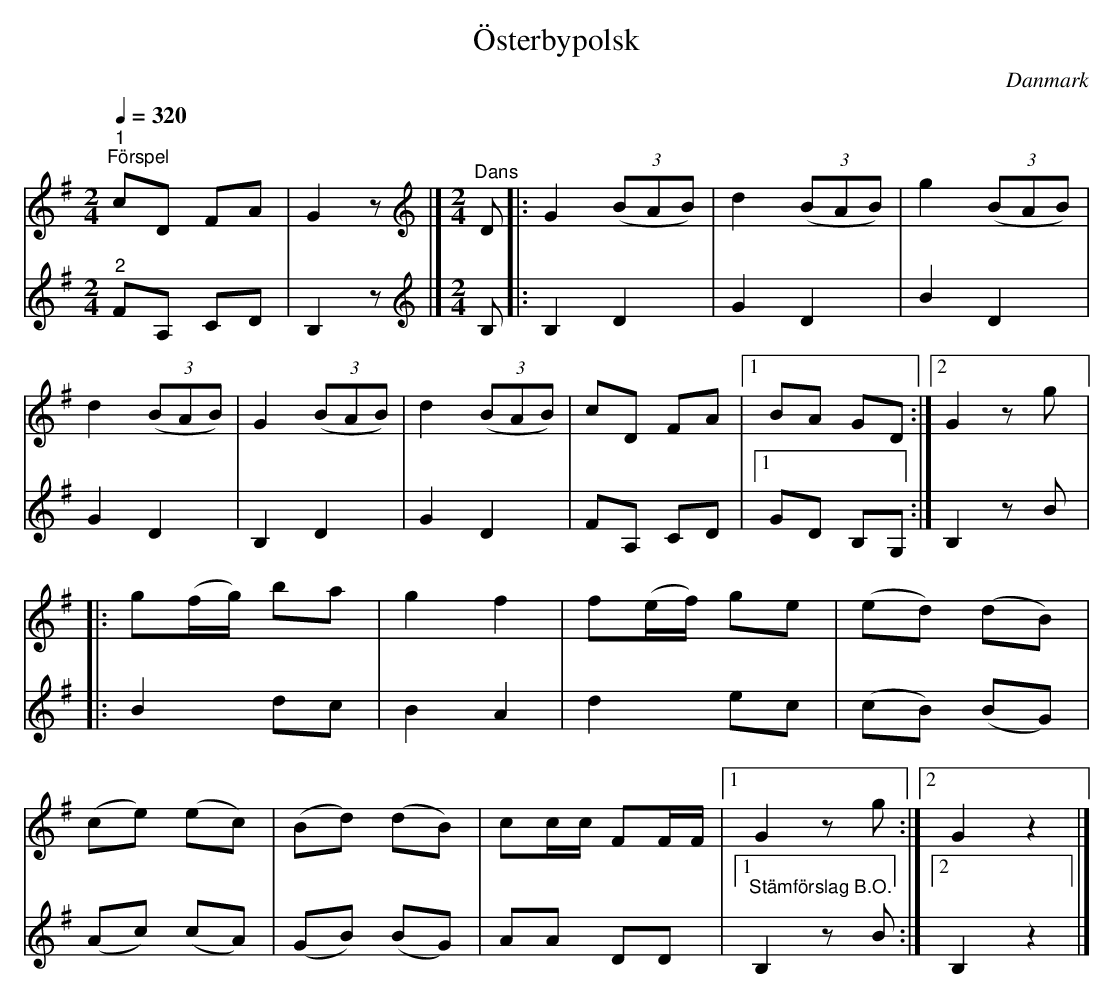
X:1
T:Österbypolsk
O:Danmark
L:1/8
Q:1/4=320
M:2/4
K:G
V:1
"^1""^Förspel" cD FA | G2 z |][K:G][M:2/4][K:treble]"^Dans" D |: G2 (3(BAB) | d2 (3(BAB) | g2 (3(BAB) |
d2 (3(BAB) | G2 (3(BAB) | d2 (3(BAB) | cD FA |1 BA GD :|2 G2 z g |:
g(f/g/) ba | g2 f2 | f(e/f/) ge | (ed) (dB) |
(ce) (ec) | (Bd) (dB) | cc/c/ FF/F/ |1 G2 z g :|2 G2 z2 |]
V:2
"^2" FA, CD | B,2 z |][K:G][M:2/4][K:treble] B, |: B,2 D2 | G2 D2 | B2 D2 | G2 D2 | B,2 D2 |
G2 D2 | FA, CD |1 GD B,G, :| B,2 z B |: B2 dc | B2 A2 | d2 ec | (cB) (BG) | (Ac) (cA) |
(GB) (BG) | AA DD |1 "^Stämförslag B.O." B,2 z B :|2 B,2 z2 |]
